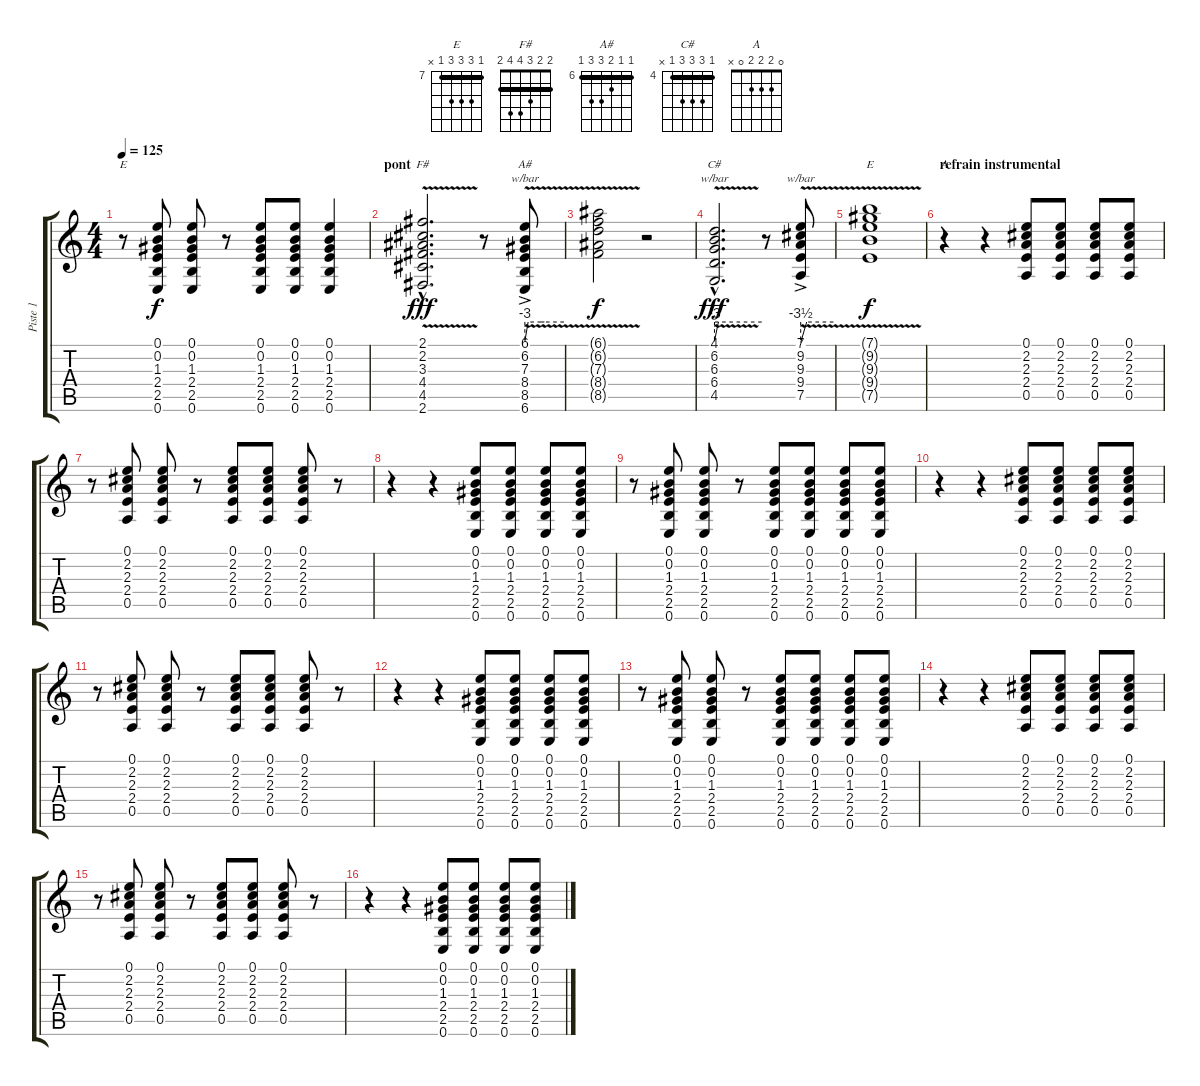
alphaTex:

\track ("Piste 1" "Piste 1") {instrument overdrivenguitar}
\staff {score tabs}
\tuning (E4 B3 G3 D3 A2 E2) {hide}
\chord ("E" 0 0 1 2 2 0)
\chord ("F#" 2 2 3 4 4 2) {barre 2}
\chord ("A#" 6 6 7 8 8 6) {firstfret 6 barre 6}
\chord ("C#" 4 6 6 6 4 x) {firstfret 4 barre 4}
\chord ("E" 7 9 9 9 7 x) {firstfret 7 barre 7}
\chord ("A" 0 2 2 2 0 x)
\ts (4 4)
\tempo 125
\clef g2
\ks c
r.8{ch "E" dy f} (0.1 0.2 1.3 2.4 2.5 0.6).8 (0.1 0.2 1.3 2.4 2.5 0.6).8 r.8 (0.1 0.2 1.3 2.4 2.5 0.6).8 (0.1 0.2 1.3 2.4 2.5 0.6).8 (0.1 0.2 1.3 2.4 2.5 0.6).4 |
\section ("" "pont")
(2.1{v hac} 2.2{v hac} 3.3{v hac} 4.4{v hac} 4.5{v hac} 2.6{v hac}).2{d ch "F#" dy fff volume 12} r.8 (6.1{v} 6.2{v} 7.3{v} 8.4{v} 8.5{v ac} 6.6).8{tbe (custom default 0 -12 5 0 25 0 30 0 60 0) ch "A#"} |
(6.1{t} 6.2{t} 7.3{t} 8.4{t} 8.5{t}).2{dy f} r.2 |
(4.1{v hac} 6.2{v hac} 6.3{v hac} 6.4{v hac} 4.5{v hac}).2{d tbe (custom default 0 -12 5 0 60 0) ch "C#" dy fff} r.8 (7.1{v} 9.2{v} 9.3{v ac} 9.4{v ac} 7.5{v ac}).8{tbe (custom default 0 -14 11 0 60 0)} |
(7.1{t} 9.2{t} 9.3{t} 9.4{t} 7.5{t}).1{ch "E" dy f} |
\section ("" "refrain instrumental")
r.4{ch "A" volume 8} r.4 (0.1 2.2 2.3 2.4 0.5).8 (0.1 2.2 2.3 2.4 0.5).8 (0.1 2.2 2.3 2.4 0.5).8 (0.1 2.2 2.3 2.4 0.5).8 |
r.8 (0.1 2.2 2.3 2.4 0.5).8 (0.1 2.2 2.3 2.4 0.5).8 r.8 (0.1 2.2 2.3 2.4 0.5).8 (0.1 2.2 2.3 2.4 0.5).8 (0.1 2.2 2.3 2.4 0.5).8 r.8 |
r.4 r.4 (0.1 0.2 1.3 2.4 2.5 0.6).8 (0.1 0.2 1.3 2.4 2.5 0.6).8 (0.1 0.2 1.3 2.4 2.5 0.6).8 (0.1 0.2 1.3 2.4 2.5 0.6).8 |
r.8 (0.1 0.2 1.3 2.4 2.5 0.6).8 (0.1 0.2 1.3 2.4 2.5 0.6).8 r.8 (0.1 0.2 1.3 2.4 2.5 0.6).8 (0.1 0.2 1.3 2.4 2.5 0.6).8 (0.1 0.2 1.3 2.4 2.5 0.6).8 (0.1 0.2 1.3 2.4 2.5 0.6).8 |
r.4 r.4 (0.1 2.2 2.3 2.4 0.5).8 (0.1 2.2 2.3 2.4 0.5).8 (0.1 2.2 2.3 2.4 0.5).8 (0.1 2.2 2.3 2.4 0.5).8 |
r.8 (0.1 2.2 2.3 2.4 0.5).8 (0.1 2.2 2.3 2.4 0.5).8 r.8 (0.1 2.2 2.3 2.4 0.5).8 (0.1 2.2 2.3 2.4 0.5).8 (0.1 2.2 2.3 2.4 0.5).8 r.8 |
r.4 r.4 (0.1 0.2 1.3 2.4 2.5 0.6).8 (0.1 0.2 1.3 2.4 2.5 0.6).8 (0.1 0.2 1.3 2.4 2.5 0.6).8 (0.1 0.2 1.3 2.4 2.5 0.6).8 |
r.8 (0.1 0.2 1.3 2.4 2.5 0.6).8 (0.1 0.2 1.3 2.4 2.5 0.6).8 r.8 (0.1 0.2 1.3 2.4 2.5 0.6).8 (0.1 0.2 1.3 2.4 2.5 0.6).8 (0.1 0.2 1.3 2.4 2.5 0.6).8 (0.1 0.2 1.3 2.4 2.5 0.6).8 |
r.4 r.4 (0.1 2.2 2.3 2.4 0.5).8 (0.1 2.2 2.3 2.4 0.5).8 (0.1 2.2 2.3 2.4 0.5).8 (0.1 2.2 2.3 2.4 0.5).8 |
r.8 (0.1 2.2 2.3 2.4 0.5).8 (0.1 2.2 2.3 2.4 0.5).8 r.8 (0.1 2.2 2.3 2.4 0.5).8 (0.1 2.2 2.3 2.4 0.5).8 (0.1 2.2 2.3 2.4 0.5).8 r.8 |
r.4 r.4 (0.1 0.2 1.3 2.4 2.5 0.6).8 (0.1 0.2 1.3 2.4 2.5 0.6).8 (0.1 0.2 1.3 2.4 2.5 0.6).8 (0.1 0.2 1.3 2.4 2.5 0.6).8
